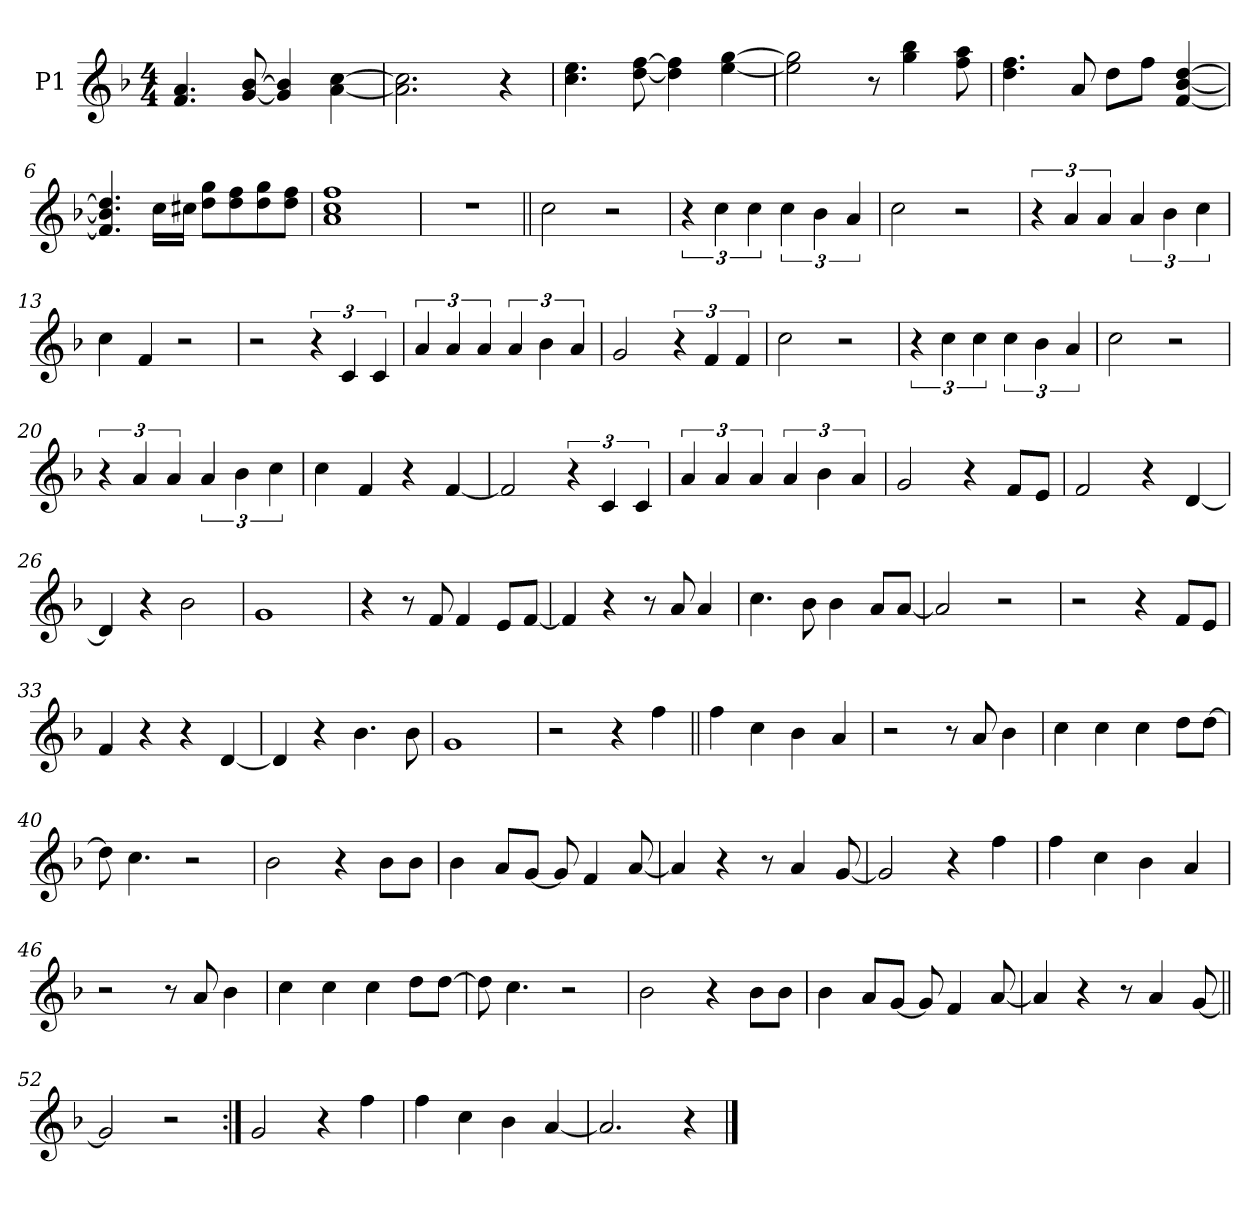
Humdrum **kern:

**kern
*part1
*staff1
*I"P1
*clefG2
*k[b-]
*F:
*M4/4
*MM151
=1
4.f/ 4.a/
[8g/ [8b-/
4g/] 4b-/]
[4a\ [4cc\
=2
2.a\] 2.cc\]
4r
=3
4.cc\ 4.ee\
[8dd\ [8ff\
4dd\] 4ff\]
[4ee\ [4gg\
=4
2ee\] 2gg\]
8r
4gg\ 4bb-\
8ff\ 8aa\
=5
4.dd\ 4.ff\
8a/
8dd\L
8ff\J
[4f/ [4b-/ [4dd/
!!LO:LB:g=z
=6
4.f/] 4.b-/] 4.dd/]
16cc\LL
16cc#X\JJ
8dd\ 8gg\L
8dd\ 8ff\
8dd\ 8gg\
8dd\ 8ff\J
=7
1a 1cc 1ff
=8
1r
=9||
2cc\
2r
=10
6r
6cc\
6cc\
6cc\
6b-\
6a/
=11
2cc\
2r
=12
6r
6a/
6a/
6a/
6b-\
6cc\
!!LO:LB:g=z
=13
4cc\
4f/
2r
=14
2r
6r
6c/
6c/
=15
6a/
6a/
6a/
6a/
6b-\
6a/
=16
2g/
6r
6f/
6f/
=17
2cc\
2r
=18
6r
6cc\
6cc\
6cc\
6b-\
6a/
!!LO:LB:g=z
=19
2cc\
2r
=20
6r
6a/
6a/
6a/
6b-\
6cc\
=21
4cc\
4f/
4r
[4f/
=22
2f/]
6r
6c/
6c/
=23
6a/
6a/
6a/
6a/
6b-\
6a/
=24
2g/
4r
8f/L
8e/J
!!LO:LB:g=z
=25
2f/
4r
[4d/
=26
4d/]
4r
2b-\
=27
1g
=28
4r
8r
8f/
4f/
8e/L
[8f/J
=29
4f/]
4r
8r
8a/
4a/
=30
4.cc\
8b-\
4b-\
8a/L
[8a/J
!!LO:LB:g=z
=31
2a/]
2r
=32
2r
4r
8f/L
8e/J
=33
4f/
4r
4r
[4d/
=34
4d/]
4r
4.b-\
8b-\
=35
1g
=36
2r
4r
4ff\
=37||
4ff\
4cc\
4b-\
4a/
!!LO:LB:g=z
=38
2r
8r
8a/
4b-\
=39
4cc\
4cc\
4cc\
8dd\L
[8dd\J
=40
8dd\]
4.cc\
2r
=41
2b-\
4r
8b-\L
8b-\J
=42
4b-\
8a/L
[8g/J
8g/]
4f/
[8a/
=43
4a/]
4r
8r
4a/
[8g/
!!LO:LB:g=z
=44
2g/]
4r
4ff\
=45
4ff\
4cc\
4b-\
4a/
=46
2r
8r
8a/
4b-\
=47
4cc\
4cc\
4cc\
8dd\L
[8dd\J
=48
8dd\]
4.cc\
2r
=49
2b-\
4r
8b-\L
8b-\J
!!LO:LB:g=z
=50
4b-\
8a/L
[8g/J
8g/]
4f/
[8a/
=51
4a/]
4r
8r
4a/
[8g/
=52||
2g/]
2r
=53:|!
2g/
4r
4ff\
=54
4ff\
4cc\
4b-\
[4a/
=55
2.a/]
4r
==
*-
